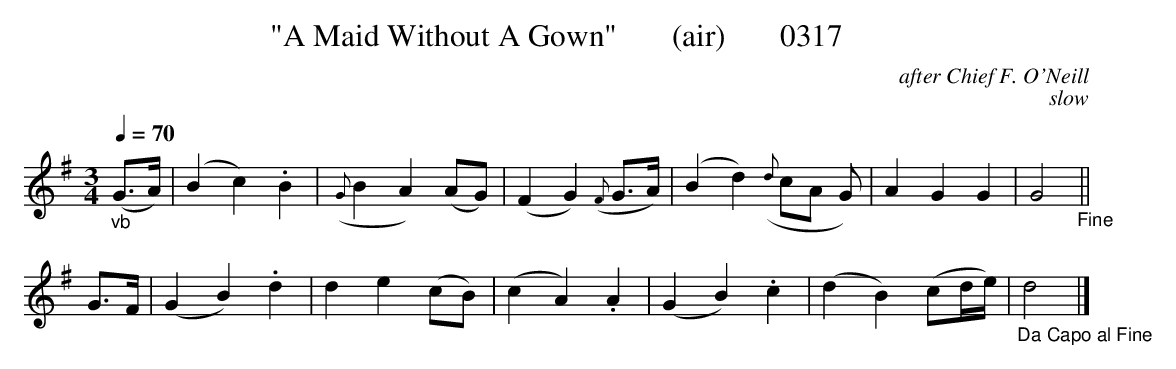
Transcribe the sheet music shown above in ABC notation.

X:1
T:"A Maid Without A Gown"       (air)       0317
C:after Chief F. O'Neill
C:slow
Q:1/4=70
M:3/4
L:1/8
K:G
"_vb"(G3/2A/2)|(B2c2).B2|({G}B2A2)(AG)|(F2G2)({F}G3/2A/2)|(B2d2)({d}cA G)|A2G2G2|G4"_Fine"||
G3/2F/2|(G2B2).d2|d2e2(cB)|(c2A2).A2|(G2B2).c2|(d2B2)(cd/2e/2)|"_Da Capo al Fine"d4|]
